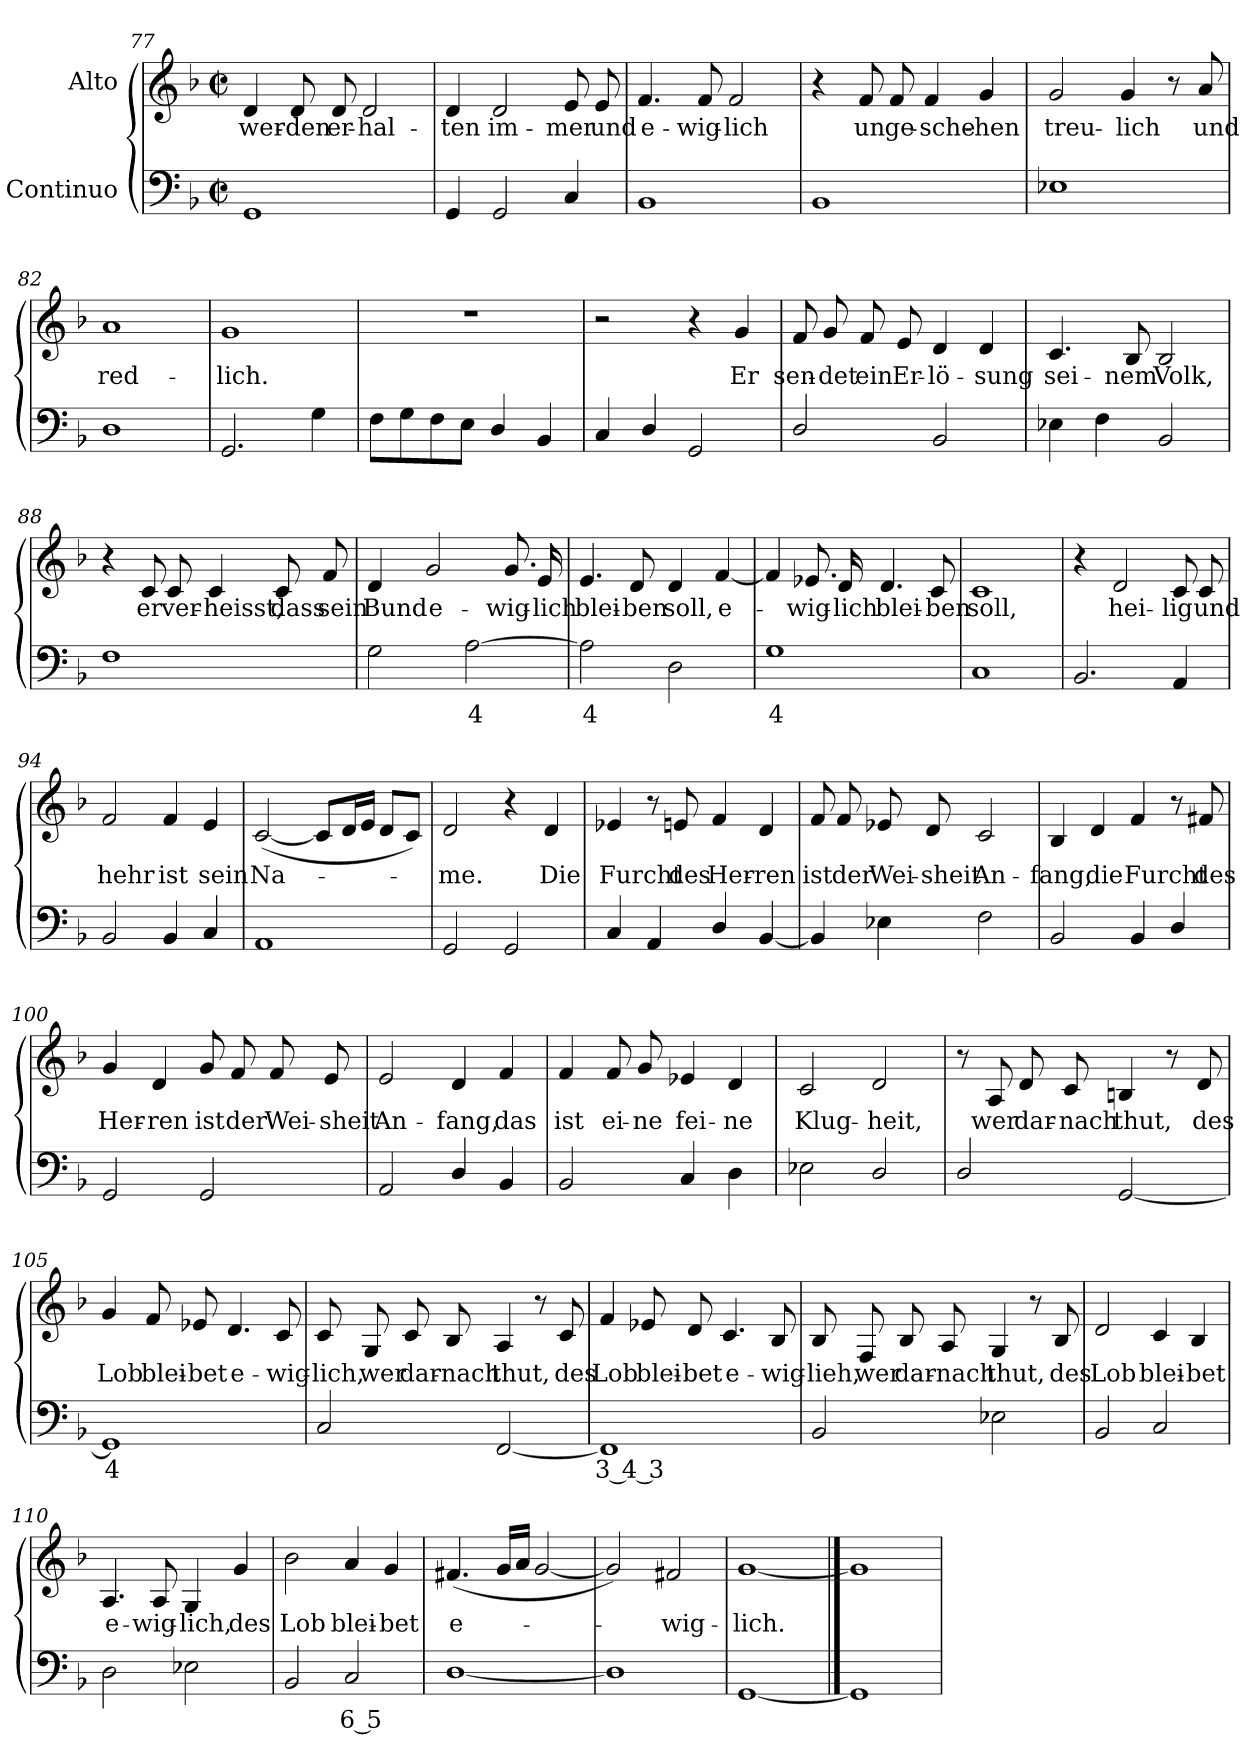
**kern	**text	**kern	**text
*part2	*part2	*part1	*part1
*staff2	*staff2	*staff1	*staff1
*I"Continuo	*	*I"Alto	*
*clefF4	*	*clefG2	*
*k[b-]	*	*k[b-]	*
*F:	*	*F:	*
*M2/2	*	*M2/2	*
*met(c|)	*	*met(c|)	*
=77	=77	=77	=77
!	!	!	!LO:LY:b
1GG	.	4d	wer-
!	!	!	!LO:LY:b
.	.	8d	-den
!	!	!	!LO:LY:b
.	.	8d	er-
!	!	!	!LO:LY:b
.	.	2d	-hal-
=78	=78	=78	=78
!	!	!	!LO:LY:b
4GG	.	4d	-ten
!	!	!	!LO:LY:b
2GG	.	2d	im-
!	!	!	!LO:LY:b
4C	.	8e	-mer
!	!	!	!LO:LY:b
.	.	8e	und
=79	=79	=79	=79
!	!	!	!LO:LY:b
1BB-	.	4.f	e-
!	!	!	!LO:LY:b
.	.	8f	-wig-
!	!	!	!LO:LY:b
.	.	2f	-lich
!!LO:LB:g=z
=80	=80	=80	=80
1BB-	.	4r	.
!	!	!	!LO:LY:b
.	.	8f	un
!	!	!	!LO:LY:b
.	.	8f	ge-
!	!	!	!LO:LY:b
.	.	4f	-sche-
!	!	!	!LO:LY:b
.	.	4g	-hen
=81	=81	=81	=81
!	!	!	!LO:LY:b
1E-X	.	2g	treu-
!	!	!	!LO:LY:b
.	.	4g	-lich
.	.	8r	.
!	!	!	!LO:LY:b
.	.	8a	und
=82	=82	=82	=82
!	!	!	!LO:LY:b
1D	.	1a	red-
=83	=83	=83	=83
!	!	!	!LO:LY:b
2.GG	.	1g	-lich.
4G	.	.	.
=84	=84	=84	=84
8FL	.	1r	.
8G	.	.	.
8F	.	.	.
8EJ	.	.	.
4D/	.	.	.
4BB-	.	.	.
=85	=85	=85	=85
4C	.	2r	.
4D/	.	.	.
2GG	.	4r	.
!	!	!	!LO:LY:b
.	.	4g	Er
=86	=86	=86	=86
!	!	!	!LO:LY:b
2D/	.	8f	sen-
!	!	!	!LO:LY:b
.	.	8g	-det
!	!	!	!LO:LY:b
.	.	8f	ein
!	!	!	!LO:LY:b
.	.	8e	Er-
!	!	!	!LO:LY:b
2BB-	.	4d	-lö-
!	!	!	!LO:LY:b
.	.	4d	-sung
!!LO:LB:g=z
=87	=87	=87	=87
!	!	!	!LO:LY:b
4E-X	.	4.c	sei-
4F	.	.	.
!	!	!	!LO:LY:b
.	.	8B-	-nem
!	!	!	!LO:LY:b
2BB-	.	2B-	Volk,
=88	=88	=88	=88
1F	.	4r	.
!	!	!	!LO:LY:b
.	.	8c	er
!	!	!	!LO:LY:b
.	.	8c	ver-
!	!	!	!LO:LY:b
.	.	4c	-heisst,
!	!	!	!LO:LY:b
.	.	8c	dass
!	!	!	!LO:LY:b
.	.	8f	sein
=89	=89	=89	=89
!	!	!	!LO:LY:b
2G	.	4d	Bund
!	!	!	!LO:LY:b
.	.	2g	e-
!	!LO:LY:b	!	!
[2A	4	.	.
!	!	!	!LO:LY:b
.	.	8.g	-wig-
!	!	!	!LO:LY:b
.	.	16e	-lich
=90	=90	=90	=90
!	!LO:LY:b	!	!LO:LY:b
2A]	4	4.e	blei-
!	!	!	!LO:LY:b
.	.	8d	-ben
!	!	!	!LO:LY:b
2D	.	4d	soll,
!	!	!	!LO:LY:b
.	.	[4f	e-
=91	=91	=91	=91
!	!LO:LY:b	!	!
1G	4	4f]	.
!	!	!	!LO:LY:b
.	.	8.e-X	wig-
!	!	!	!LO:LY:b
.	.	16d	-lich
!	!	!	!LO:LY:b
.	.	4.d	blei-
!	!	!	!LO:LY:b
.	.	8c	-ben
=92	=92	=92	=92
!	!	!	!LO:LY:b
1C	.	1c	soll,
!!LO:LB:g=z
=93	=93	=93	=93
2.BB-	.	4r	.
!	!	!	!LO:LY:b
.	.	2d	hei-
!	!	!	!LO:LY:b
4AA	.	8c	-lig
!	!	!	!LO:LY:b
.	.	8c	und
=94	=94	=94	=94
!	!	!	!LO:LY:b
2BB-	.	2f	hehr
!	!	!	!LO:LY:b
4BB-	.	4f	ist
!	!	!	!LO:LY:b
4C	.	4e	sein
=95	=95	=95	=95
!	!	!	!LO:LY:b
1AA	.	(<[2c	Na-
.	.	8cL]	.
.	.	16dL	.
.	.	16eJJ	.
.	.	8dL	.
.	.	8cJ)	.
=96	=96	=96	=96
!	!	!	!LO:LY:b
2GG	.	2d	me.
2GG	.	4r	.
!	!	!	!LO:LY:b
.	.	4d	Die
=97	=97	=97	=97
!	!	!	!LO:LY:b
4C	.	4e-X	Furcht
4AA	.	8r	.
!	!	!	!LO:LY:b
.	.	8en	des
!	!	!	!LO:LY:b
4D/	.	4f	Her-
!	!	!	!LO:LY:b
[4BB-	.	4d	-ren
=98	=98	=98	=98
!	!	!	!LO:LY:b
4BB-]	.	8f	ist
!	!	!	!LO:LY:b
.	.	8f	der
!	!	!	!LO:LY:b
4E-X	.	8e-X	Wei-
!	!	!	!LO:LY:b
.	.	8d	-sheit
!	!	!	!LO:LY:b
2F	.	2c	An-
!!LO:LB:g=z
=99	=99	=99	=99
!	!	!	!LO:LY:b
2BB-	.	4B-	-fang,
!	!	!	!LO:LY:b
.	.	4d	die
!	!	!	!LO:LY:b
4BB-	.	4f	Furcht
4D/	.	8r	.
!	!	!	!LO:LY:b
.	.	8f#X	des
=100	=100	=100	=100
!	!	!	!LO:LY:b
2GG	.	4g	Her-
!	!	!	!LO:LY:b
.	.	4d	-ren
!	!	!	!LO:LY:b
2GG	.	8g	ist
!	!	!	!LO:LY:b
.	.	8f	der
!	!	!	!LO:LY:b
.	.	8f	Wei-
!	!	!	!LO:LY:b
.	.	8e	-sheit
=101	=101	=101	=101
!	!	!	!LO:LY:b
2AA	.	2e	An-
!	!	!	!LO:LY:b
4D/	.	4d	-fang,
!	!	!	!LO:LY:b
4BB-	.	4f	das
=102	=102	=102	=102
!	!	!	!LO:LY:b
2BB-	.	4f	ist
!	!	!	!LO:LY:b
.	.	8f	ei-
!	!	!	!LO:LY:b
.	.	8g	-ne
!	!	!	!LO:LY:b
4C	.	4e-X	fei-
!	!	!	!LO:LY:b
4D	.	4d	-ne
=103	=103	=103	=103
!	!	!	!LO:LY:b
2E-X	.	2c	Klug-
!	!	!	!LO:LY:b
2D/	.	2d	-heit,
!!LO:LB:g=z
=104	=104	=104	=104
2D/	.	8r	.
!	!	!	!LO:LY:b
.	.	8A	wer
!	!	!	!LO:LY:b
.	.	8d	dar-
!	!	!	!LO:LY:b
.	.	8c	-nach
!	!	!	!LO:LY:b
[2GG	.	4Bn	thut,
.	.	8r	.
!	!	!	!LO:LY:b
.	.	8d	des
=105	=105	=105	=105
!	!LO:LY:b	!	!LO:LY:b
1GG]	4	4g	Lob
!	!	!	!LO:LY:b
.	.	8f	blei-
!	!	!	!LO:LY:b
.	.	8e-X	-bet
!	!	!	!LO:LY:b
.	.	4.d	e-
!	!	!	!LO:LY:b
.	.	8c	-wig-
=106	=106	=106	=106
!	!	!	!LO:LY:b
2C	.	8c	-lich,
!	!	!	!LO:LY:b
.	.	8G	wer
!	!	!	!LO:LY:b
.	.	8c	dar-
!	!	!	!LO:LY:b
.	.	8B-	-nach
!	!	!	!LO:LY:b
[2FF	.	4A	thut,
.	.	8r	.
!	!	!	!LO:LY:b
.	.	8c	des
=107	=107	=107	=107
!	!LO:LY:b	!	!LO:LY:b
1FF]	3 4 3	4f	Lob
!	!	!	!LO:LY:b
.	.	8e-X	blei-
!	!	!	!LO:LY:b
.	.	8d	-bet
!	!	!	!LO:LY:b
.	.	4.c	e-
!	!	!	!LO:LY:b
.	.	8B-	-wig-
!!LO:LB:g=z
=108	=108	=108	=108
!	!	!	!LO:LY:b
2BB-	.	8B-	-lieh,
!	!	!	!LO:LY:b
.	.	8F	wer
!	!	!	!LO:LY:b
.	.	8B-	dar-
!	!	!	!LO:LY:b
.	.	8A	-nach
!	!	!	!LO:LY:b
2E-X	.	4G	thut,
.	.	8r	.
!	!	!	!LO:LY:b
.	.	8B-	des
=109	=109	=109	=109
!	!	!	!LO:LY:b
2BB-	.	2d	Lob
!	!	!	!LO:LY:b
2C	.	4c	blei-
!	!	!	!LO:LY:b
.	.	4B-	-bet
=110	=110	=110	=110
!	!	!	!LO:LY:b
2D	.	4.A	e-
!	!	!	!LO:LY:b
.	.	8A	-wig-
!	!	!	!LO:LY:b
2E-X	.	4G	-lich,
!	!	!	!LO:LY:b
.	.	4g	des
=111	=111	=111	=111
!	!	!	!LO:LY:b
2BB-	.	2b-	Lob
!	!LO:LY:b	!	!LO:LY:b
2C	6 5	4a	blei-
!	!	!	!LO:LY:b
.	.	4g	-bet
=112	=112	=112	=112
!	!	!	!LO:LY:b
[1D/	.	(<4.f#X	e-
.	.	16gLL	.
.	.	16aJJ	.
.	.	[2g	.
=113	=113	=113	=113
1D]	.	2g])	.
!	!	!	!LO:LY:b
.	.	2f#X	wig-
=114	=114	=114	=114
!	!	!	!LO:LY:b
[1GG	.	[1g	-lich.
==115	==115	==115	==115
1GG]	.	1g]	.
=	=	=	=
*-	*-	*-	*-
